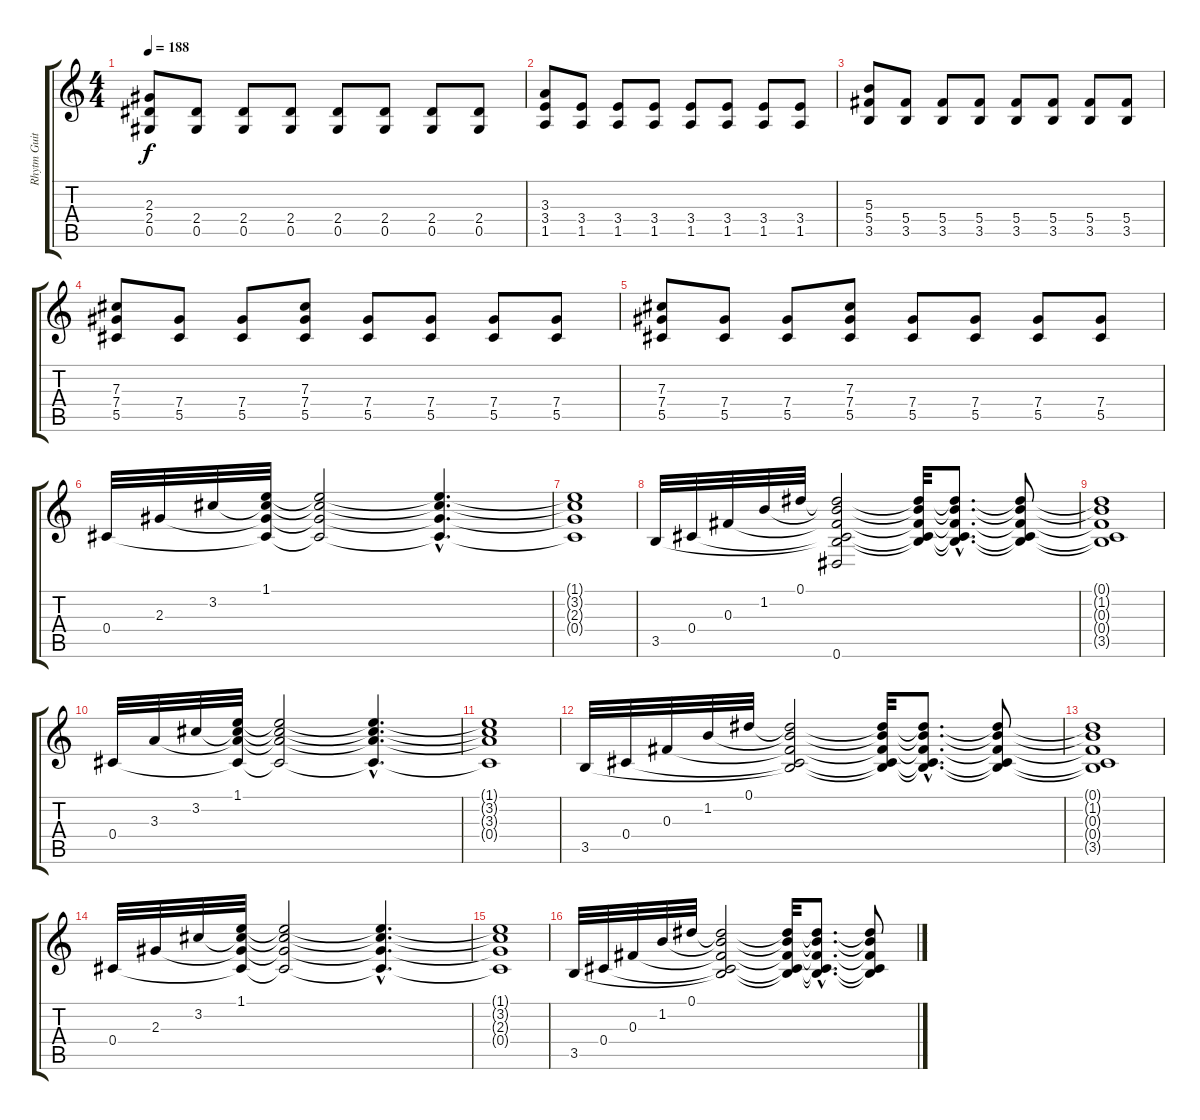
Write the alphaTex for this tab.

\track ("Rhytm Guitar" "Rhytm Guit") {instrument distortionguitar}
\staff {score tabs}
\tuning (Eb4 Bb3 Gb3 Db3 Ab2 Eb2) {hide}
\ts (4 4)
\tempo 188
\clef g2
\ks c
(2.3 2.4 0.5).8{dy f} (2.4 0.5).8 (2.4 0.5).8 (2.4 0.5).8 (2.4 0.5).8 (2.4 0.5).8 (2.4 0.5).8 (2.4 0.5).8 |
(3.3 3.4 1.5).8 (3.4 1.5).8 (3.4 1.5).8 (3.4 1.5).8 (3.4 1.5).8 (3.4 1.5).8 (3.4 1.5).8 (3.4 1.5).8 |
(5.3 5.4 3.5).8 (5.4 3.5).8 (5.4 3.5).8 (5.4 3.5).8 (5.4 3.5).8 (5.4 3.5).8 (5.4 3.5).8 (5.4 3.5).8 |
(7.3 7.4 5.5).8 (7.4 5.5).8 (7.4 5.5).8 (7.3 7.4 5.5).8 (7.4 5.5).8 (7.4 5.5).8 (7.4 5.5).8 (7.4 5.5).8 |
(7.3 7.4 5.5).8 (7.4 5.5).8 (7.4 5.5).8 (7.3 7.4 5.5).8 (7.4 5.5).8 (7.4 5.5).8 (7.4 5.5).8 (7.4 5.5).8 |
0.4.32{instrument electricguitarclean} 2.3.32 3.2.32 (1.1 3.2{t} 2.3{t} 0.4{t}).32 (1.1{t} 3.2{t} 2.3{t} 0.4{t}).2 (1.1{hac t} 3.2{hac t} 2.3{hac t} 0.4{hac t}).4{d} |
(1.1{t} 3.2{t} 2.3{t} 0.4{t}).1 |
3.5.32 0.4.32 0.3.32 1.2.32 0.1.32 (0.1{t} 1.2{t} 0.3{t} 0.4{t} 3.5{t} 0.6).2 (0.1{t} 1.2{t} 0.3{t} 0.4{t} 3.5{t}).32 (0.1{hac t} 1.2{hac t} 0.3{hac t} 0.4{hac t} 3.5{hac t}).8{d} (0.1{t} 1.2{t} 0.3{t} 0.4{t} 3.5{t}).8 |
(0.1{t} 1.2{t} 0.3{t} 0.4{t} 3.5{t}).1 |
0.4.32 3.3.32 3.2.32 (1.1 3.2{t} 3.3{t} 0.4{t}).32 (1.1{t} 3.2{t} 3.3{t} 0.4{t}).2 (1.1{hac t} 3.2{hac t} 3.3{hac t} 0.4{hac t}).4{d} |
(1.1{t} 3.2{t} 3.3{t} 0.4{t}).1 |
3.5.32 0.4.32 0.3.32 1.2.32 0.1.32 (0.1{t} 1.2{t} 0.3{t} 0.4{t} 3.5{t}).2 (0.1{t} 1.2{t} 0.3{t} 0.4{t} 3.5{t}).32 (0.1{hac t} 1.2{hac t} 0.3{hac t} 0.4{hac t} 3.5{hac t}).8{d} (0.1{t} 1.2{t} 0.3{t} 0.4{t} 3.5{t}).8 |
(0.1{t} 1.2{t} 0.3{t} 0.4{t} 3.5{t}).1 |
0.4.32 2.3.32 3.2.32 (1.1 3.2{t} 2.3{t} 0.4{t}).32 (1.1{t} 3.2{t} 2.3{t} 0.4{t}).2 (1.1{hac t} 3.2{hac t} 2.3{hac t} 0.4{hac t}).4{d} |
(1.1{t} 3.2{t} 2.3{t} 0.4{t}).1 |
3.5.32 0.4.32 0.3.32 1.2.32 0.1.32 (0.1{t} 1.2{t} 0.3{t} 0.4{t} 3.5{t}).2 (0.1{t} 1.2{t} 0.3{t} 0.4{t} 3.5{t}).32 (0.1{hac t} 1.2{hac t} 0.3{hac t} 0.4{hac t} 3.5{hac t}).8{d} (0.1{t} 1.2{t} 0.3{t} 0.4{t} 3.5{t}).8
